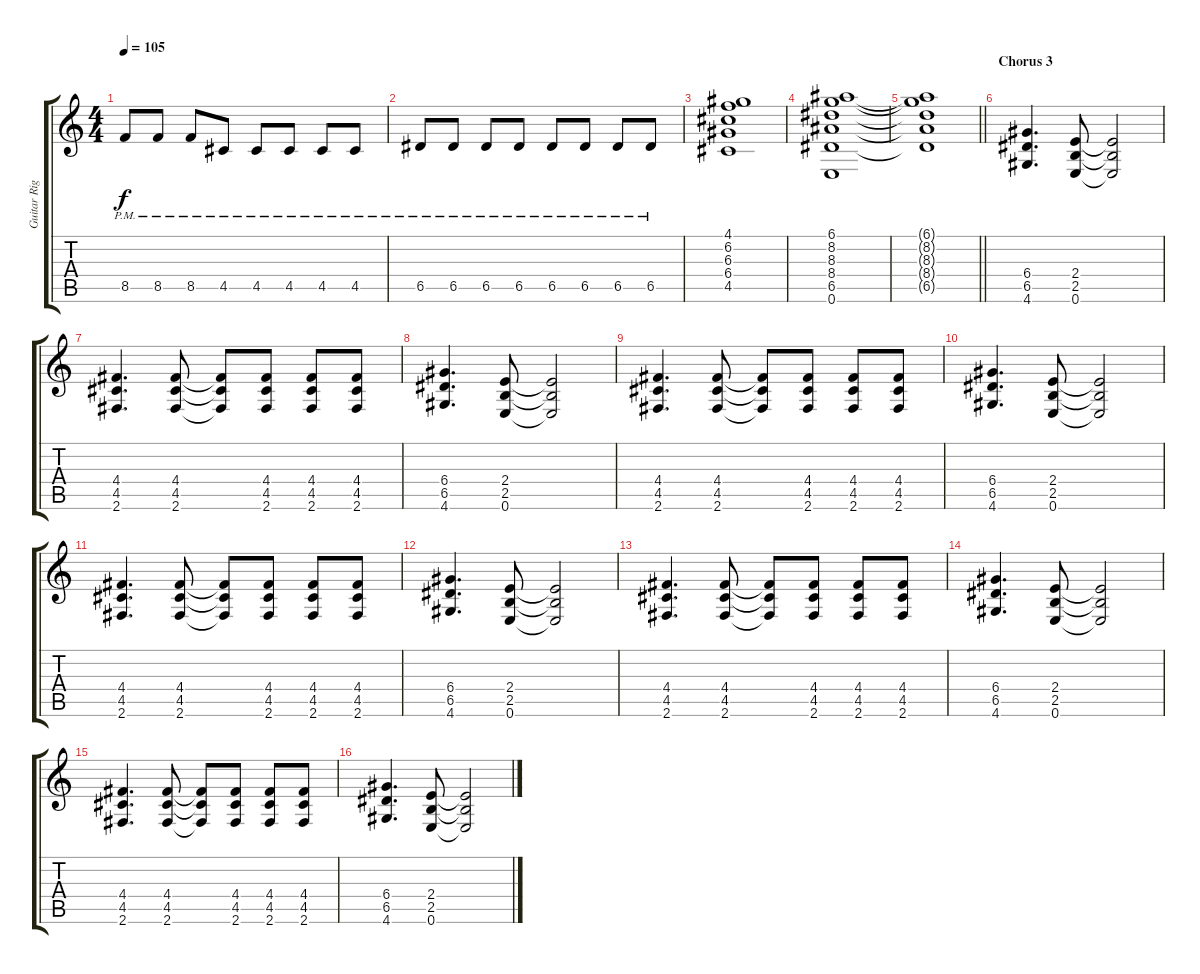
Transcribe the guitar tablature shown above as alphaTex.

\track ("Guitar Right" "Guitar Rig") {instrument overdrivenguitar}
\staff {score tabs}
\tuning (E4 B3 G3 D3 A2 E2) {hide}
\ts (4 4)
\tempo 105
\clef g2
\ks c
8.5{pm}.8{dy f} 8.5{pm}.8 8.5{pm}.8 4.5{pm}.8 4.5{pm}.8 4.5{pm}.8 4.5{pm}.8 4.5{pm}.8 |
6.5{pm}.8 6.5{pm}.8 6.5{pm}.8 6.5{pm}.8 6.5{pm}.8 6.5{pm}.8 6.5{pm}.8 6.5{pm}.8 |
(4.1 6.2 6.3 6.4 4.5).1 |
(6.1 8.2 8.3 8.4 6.5 0.6).1 |
\barLineRight lightlight
(6.1{t} 8.2{t} 8.3{t} 8.4{t} 6.5{t}).1 |
\section ("" "Chorus 3")
(6.4 6.5 4.6).4{d} (2.4 2.5 0.6).8 (2.4{t} 2.5{t} 0.6{t}).2 |
(4.4 4.5 2.6).4{d} (4.4 4.5 2.6).8 (4.4{t} 4.5{t} 2.6{t}).8 (4.4 4.5 2.6).8 (4.4 4.5 2.6).8 (4.4 4.5 2.6).8 |
(6.4 6.5 4.6).4{d} (2.4 2.5 0.6).8 (2.4{t} 2.5{t} 0.6{t}).2 |
(4.4 4.5 2.6).4{d} (4.4 4.5 2.6).8 (4.4{t} 4.5{t} 2.6{t}).8 (4.4 4.5 2.6).8 (4.4 4.5 2.6).8 (4.4 4.5 2.6).8 |
(6.4 6.5 4.6).4{d} (2.4 2.5 0.6).8 (2.4{t} 2.5{t} 0.6{t}).2 |
(4.4 4.5 2.6).4{d} (4.4 4.5 2.6).8 (4.4{t} 4.5{t} 2.6{t}).8 (4.4 4.5 2.6).8 (4.4 4.5 2.6).8 (4.4 4.5 2.6).8 |
(6.4 6.5 4.6).4{d} (2.4 2.5 0.6).8 (2.4{t} 2.5{t} 0.6{t}).2 |
(4.4 4.5 2.6).4{d} (4.4 4.5 2.6).8 (4.4{t} 4.5{t} 2.6{t}).8 (4.4 4.5 2.6).8 (4.4 4.5 2.6).8 (4.4 4.5 2.6).8 |
(6.4 6.5 4.6).4{d} (2.4 2.5 0.6).8 (2.4{t} 2.5{t} 0.6{t}).2 |
(4.4 4.5 2.6).4{d} (4.4 4.5 2.6).8 (4.4{t} 4.5{t} 2.6{t}).8 (4.4 4.5 2.6).8 (4.4 4.5 2.6).8 (4.4 4.5 2.6).8 |
(6.4 6.5 4.6).4{d} (2.4 2.5 0.6).8 (2.4{t} 2.5{t} 0.6{t}).2
